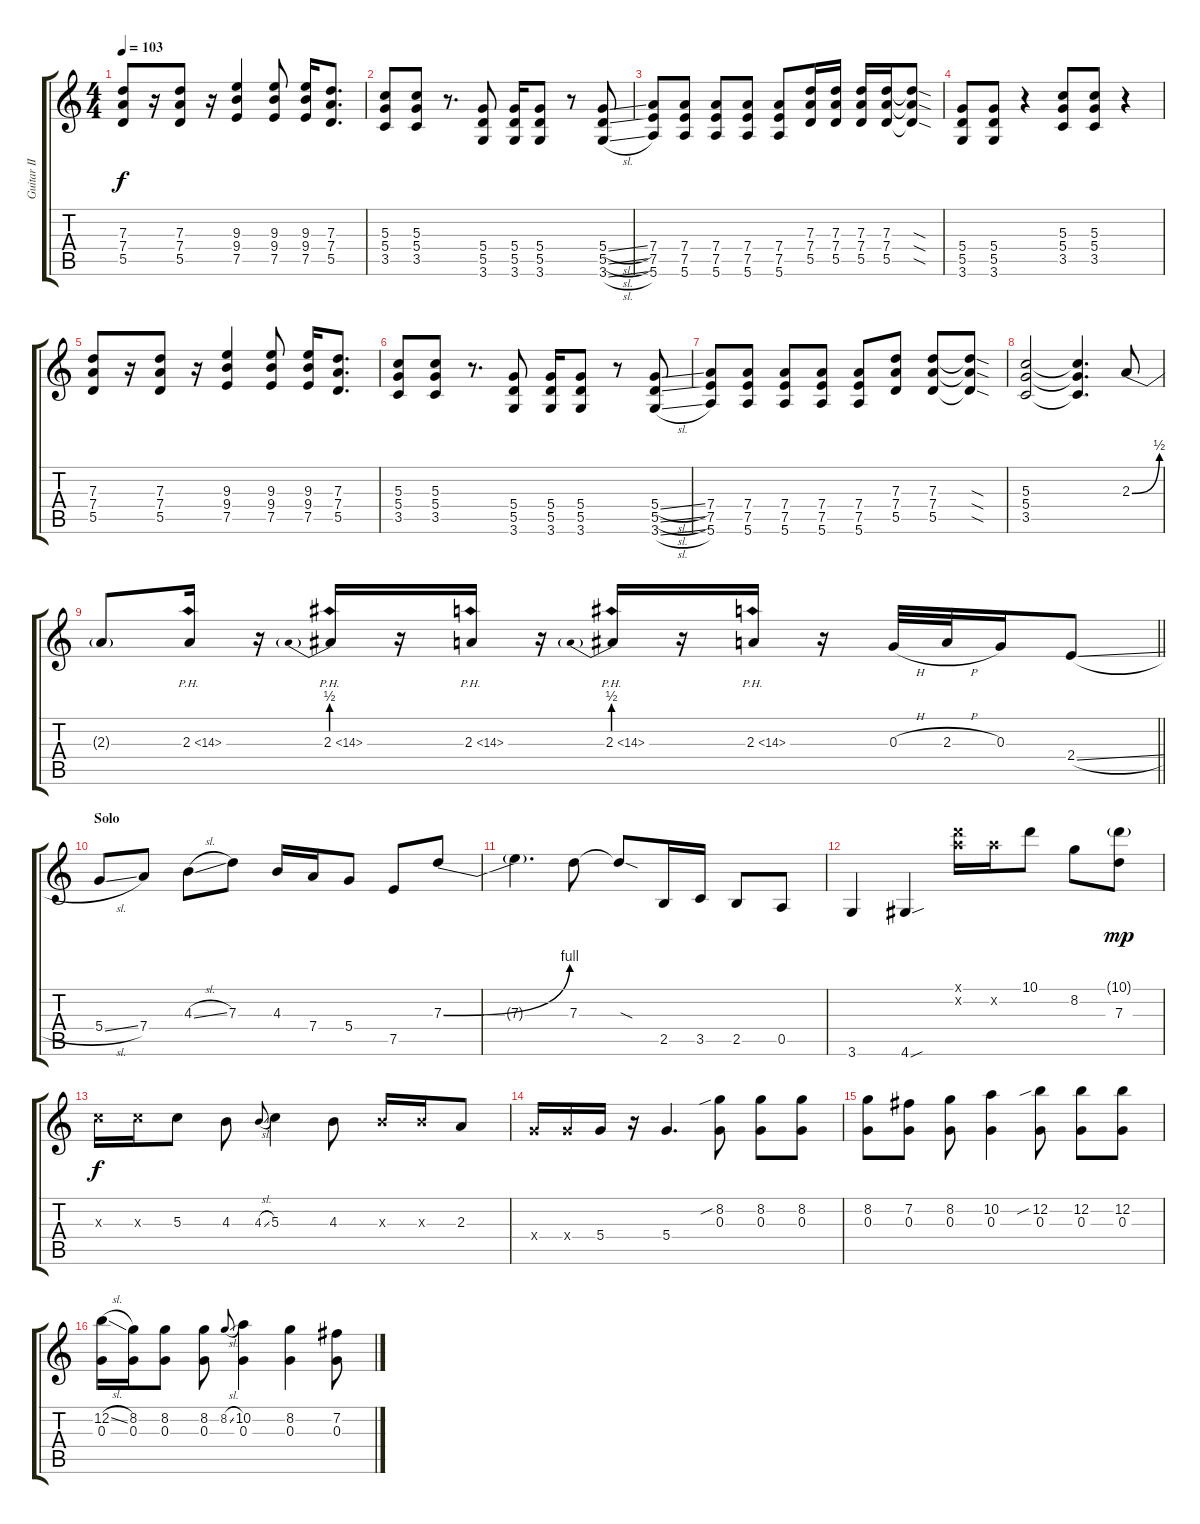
\track ("Guitar II" "Guitar II") {instrument distortionguitar}
\staff {score tabs}
\tuning (E4 B3 G3 D3 A2 E2) {hide}
\ts (4 4)
\tempo 103
\clef g2
\ks c
(7.3 7.4 5.5).8{dy f} r.16 (7.3 7.4 5.5).8 r.16 (9.3 9.4 7.5).4 (9.3 9.4 7.5).8 (9.3 9.4 7.5).16 (7.3 7.4 5.5).8{d} |
(5.3 5.4 3.5).8 (5.3 5.4 3.5).8 r.8{d} (5.4 5.5 3.6).8 (5.4 5.5 3.6).16 (5.4 5.5 3.6).8 r.8 (5.4{sl} 5.5{sl} 3.6{sl}).8 |
(7.4 7.5 5.6).8 (7.4 7.5 5.6).8 (7.4 7.5 5.6).8 (7.4 7.5 5.6).8 (7.4 7.5 5.6).8 (7.3 7.4 5.5).16 (7.3 7.4 5.5).16 (7.3 7.4 5.5).16 (7.3 7.4 5.5).16 (7.3{sod t} 7.4{sod t} 5.5{sod t}).8 |
(5.4 5.5 3.6).8 (5.4 5.5 3.6).8 r.4 (5.3 5.4 3.5).8 (5.3 5.4 3.5).8 r.4 |
(7.3 7.4 5.5).8 r.16 (7.3 7.4 5.5).8 r.16 (9.3 9.4 7.5).4 (9.3 9.4 7.5).8 (9.3 9.4 7.5).16 (7.3 7.4 5.5).8{d} |
(5.3 5.4 3.5).8 (5.3 5.4 3.5).8 r.8{d} (5.4 5.5 3.6).8 (5.4 5.5 3.6).16 (5.4 5.5 3.6).8 r.8 (5.4{sl} 5.5{sl} 3.6{sl}).8 |
(7.4 7.5 5.6).8 (7.4 7.5 5.6).8 (7.4 7.5 5.6).8 (7.4 7.5 5.6).8 (7.4 7.5 5.6).8 (7.3 7.4 5.5).8 (7.3 7.4 5.5).8 (7.3{sod t} 7.4{sod t} 5.5{sod t}).8 |
(5.3 5.4 3.5).2 (5.3{t} 5.4{t} 3.5{t}).4{d} 2.3{be (bend 0 0 60 2)}.8 |
\barLineRight lightlight
2.3{t}.8 2.3{ph 12}.16 r.16 2.3{be (prebend 0 2 60 2) ph 12}.16 r.16 2.3{ph 12}.16 r.16 2.3{be (prebend 0 2 60 2) ph 12}.16 r.16 2.3{ph 12}.16 r.16 0.3{h}.32 2.3{h}.32 0.3.16 2.4{sl}.8 |
\section ("" "Solo")
5.4{sl}.8{instrument distortionguitar} 7.4.8 4.3{sl}.8 7.3.8 4.3.16 7.4.16 5.4.8 7.5.8 7.3{be (bend 0 0 60 4)}.8 |
7.3{t}.4{d} 7.3.8 7.3{sod t}.8 2.5.16 3.5.16 2.5.8 0.5.8 |
3.6.4 4.6{sou}.4 (10.1{x} 10.2{x}).16 10.2{x}.16 10.1.8 8.2.8 (10.1{g} 7.3).8{dy mp} |
5.3{x}.16{dy f} 5.3{x}.16 5.3.8 4.3.8 4.3{sl}.8{gr onbeat} 5.3.4 4.3.8 4.3{x}.16 4.3{x}.16 2.3.8 |
5.4{x}.16 5.4{x}.16 5.4.16 r.16 5.4.4{d} (8.2{sib} 0.3).8 (8.2 0.3).8 (8.2 0.3).8 |
(8.2 0.3).8 (7.2 0.3).8 (8.2 0.3).8 (10.2 0.3).4 (12.2{sib} 0.3).8 (12.2 0.3).8 (12.2 0.3).8 |
(12.2{sl} 0.3).16 (8.2 0.3).16 (8.2 0.3).8 (8.2 0.3).8 8.2{sl}.8{gr onbeat} (10.2 0.3).4 (8.2 0.3).4 (7.2 0.3).8
